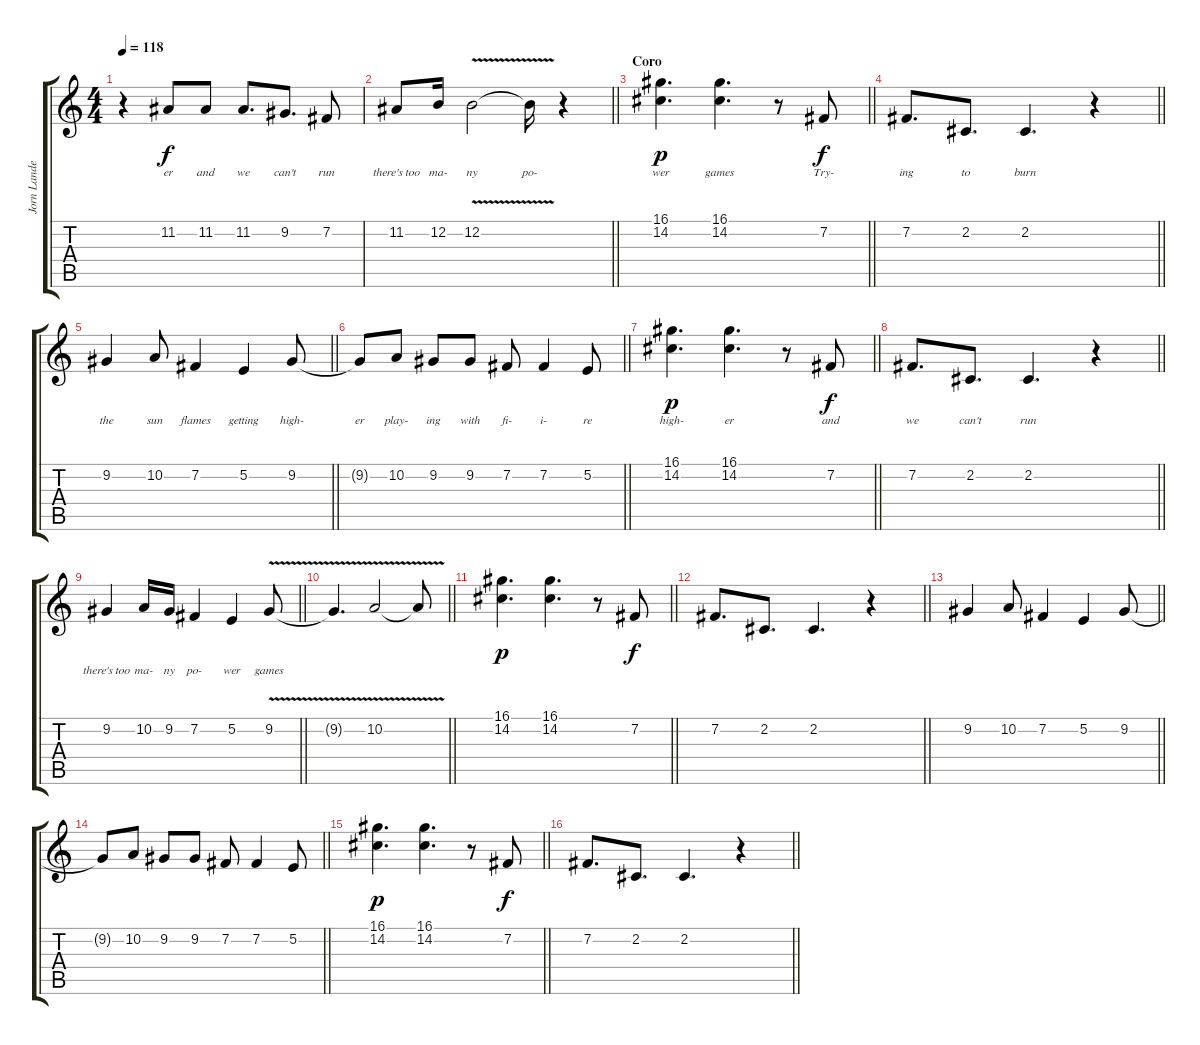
\track ("Jorn Lande" "Jorn Lande") {instrument clarinet}
\staff {score tabs}
\tuning (E4 B3 G3 D3 A2 E2) {hide}
\ts (4 4)
\tempo 118
\clef g2
\ks c
r.4{dy f} 11.2.8{lyrics (0 "er") lyrics (1 "") lyrics (2 "") lyrics (3 "") lyrics (4 "")} 11.2.8{lyrics (0 "and") lyrics (1 "") lyrics (2 "") lyrics (3 "") lyrics (4 "")} 11.2.8{d lyrics (0 "we") lyrics (1 "") lyrics (2 "") lyrics (3 "") lyrics (4 "")} 9.2.8{d lyrics (0 "can't") lyrics (1 "") lyrics (2 "") lyrics (3 "") lyrics (4 "")} 7.2.8{lyrics (0 "run") lyrics (1 "") lyrics (2 "") lyrics (3 "") lyrics (4 "")} |
\barLineRight lightlight
11.2.8{lyrics (0 "there's too") lyrics (1 "") lyrics (2 "") lyrics (3 "") lyrics (4 "")} 12.2.16{lyrics (0 "ma-") lyrics (1 "") lyrics (2 "") lyrics (3 "") lyrics (4 "")} 12.2{v}.2{lyrics (0 "ny") lyrics (1 "") lyrics (2 "") lyrics (3 "") lyrics (4 "")} 12.2{t}.16{lyrics (0 "po-") lyrics (1 "") lyrics (2 "") lyrics (3 "") lyrics (4 "")} r.4 |
\section ("" "Coro")
\barLineRight lightlight
(16.1 14.2).4{d lyrics (0 "wer") lyrics (1 "") lyrics (2 "") lyrics (3 "") lyrics (4 "") dy p} (16.1 14.2).4{d lyrics (0 "games") lyrics (1 "") lyrics (2 "") lyrics (3 "") lyrics (4 "")} r.8 7.2.8{lyrics (0 "Try-") lyrics (1 "") lyrics (2 "") lyrics (3 "") lyrics (4 "") dy f} |
\barLineRight lightlight
7.2.8{d lyrics (0 "ing") lyrics (1 "") lyrics (2 "") lyrics (3 "") lyrics (4 "")} 2.2.8{d lyrics (0 "to") lyrics (1 "") lyrics (2 "") lyrics (3 "") lyrics (4 "")} 2.2.4{d lyrics (0 "burn") lyrics (1 "") lyrics (2 "") lyrics (3 "") lyrics (4 "")} r.4 |
\barLineRight lightlight
9.2.4{lyrics (0 "the") lyrics (1 "") lyrics (2 "") lyrics (3 "") lyrics (4 "")} 10.2.8{lyrics (0 "sun") lyrics (1 "") lyrics (2 "") lyrics (3 "") lyrics (4 "")} 7.2.4{lyrics (0 "flames") lyrics (1 "") lyrics (2 "") lyrics (3 "") lyrics (4 "")} 5.2.4{lyrics (0 "getting") lyrics (1 "") lyrics (2 "") lyrics (3 "") lyrics (4 "")} 9.2.8{lyrics (0 "high-") lyrics (1 "") lyrics (2 "") lyrics (3 "") lyrics (4 "")} |
\barLineRight lightlight
9.2{t}.8{lyrics (0 "er") lyrics (1 "") lyrics (2 "") lyrics (3 "") lyrics (4 "")} 10.2.8{lyrics (0 "play-") lyrics (1 "") lyrics (2 "") lyrics (3 "") lyrics (4 "")} 9.2.8{lyrics (0 "ing") lyrics (1 "") lyrics (2 "") lyrics (3 "") lyrics (4 "")} 9.2.8{lyrics (0 "with") lyrics (1 "") lyrics (2 "") lyrics (3 "") lyrics (4 "")} 7.2.8{lyrics (0 "fi-") lyrics (1 "") lyrics (2 "") lyrics (3 "") lyrics (4 "")} 7.2.4{lyrics (0 "i-") lyrics (1 "") lyrics (2 "") lyrics (3 "") lyrics (4 "")} 5.2.8{lyrics (0 "re") lyrics (1 "") lyrics (2 "") lyrics (3 "") lyrics (4 "")} |
\barLineRight lightlight
(16.1 14.2).4{d lyrics (0 "high-") lyrics (1 "") lyrics (2 "") lyrics (3 "") lyrics (4 "") dy p} (16.1 14.2).4{d lyrics (0 "er") lyrics (1 "") lyrics (2 "") lyrics (3 "") lyrics (4 "")} r.8 7.2.8{lyrics (0 "and") lyrics (1 "") lyrics (2 "") lyrics (3 "") lyrics (4 "") dy f} |
\barLineRight lightlight
7.2.8{d lyrics (0 "we") lyrics (1 "") lyrics (2 "") lyrics (3 "") lyrics (4 "")} 2.2.8{d lyrics (0 "can't") lyrics (1 "") lyrics (2 "") lyrics (3 "") lyrics (4 "")} 2.2.4{d lyrics (0 "run") lyrics (1 "") lyrics (2 "") lyrics (3 "") lyrics (4 "")} r.4 |
\barLineRight lightlight
9.2.4{lyrics (0 "there's too") lyrics (1 "") lyrics (2 "") lyrics (3 "") lyrics (4 "")} 10.2.16{lyrics (0 "ma-") lyrics (1 "") lyrics (2 "") lyrics (3 "") lyrics (4 "")} 9.2.16{lyrics (0 "ny") lyrics (1 "") lyrics (2 "") lyrics (3 "") lyrics (4 "")} 7.2.4{lyrics (0 "po-") lyrics (1 "") lyrics (2 "") lyrics (3 "") lyrics (4 "")} 5.2.4{lyrics (0 "wer") lyrics (1 "") lyrics (2 "") lyrics (3 "") lyrics (4 "")} 9.2{v}.8{lyrics (0 "games") lyrics (1 "") lyrics (2 "") lyrics (3 "") lyrics (4 "")} |
\barLineRight lightlight
9.2{t}.4{d lyrics (0 "") lyrics (1 "") lyrics (2 "") lyrics (3 "") lyrics (4 "")} 10.2{v}.2{lyrics (0 "") lyrics (1 "") lyrics (2 "") lyrics (3 "") lyrics (4 "")} 10.2{t}.8 |
\barLineRight lightlight
(16.1 14.2).4{d dy p} (16.1 14.2).4{d} r.8 7.2.8{dy f} |
\barLineRight lightlight
7.2.8{d} 2.2.8{d} 2.2.4{d} r.4 |
\barLineRight lightlight
9.2.4 10.2.8 7.2.4 5.2.4 9.2.8 |
\barLineRight lightlight
9.2{t}.8 10.2.8 9.2.8 9.2.8 7.2.8 7.2.4 5.2.8 |
\barLineRight lightlight
(16.1 14.2).4{d dy p} (16.1 14.2).4{d} r.8 7.2.8{dy f} |
\barLineRight lightlight
7.2.8{d} 2.2.8{d} 2.2.4{d} r.4
